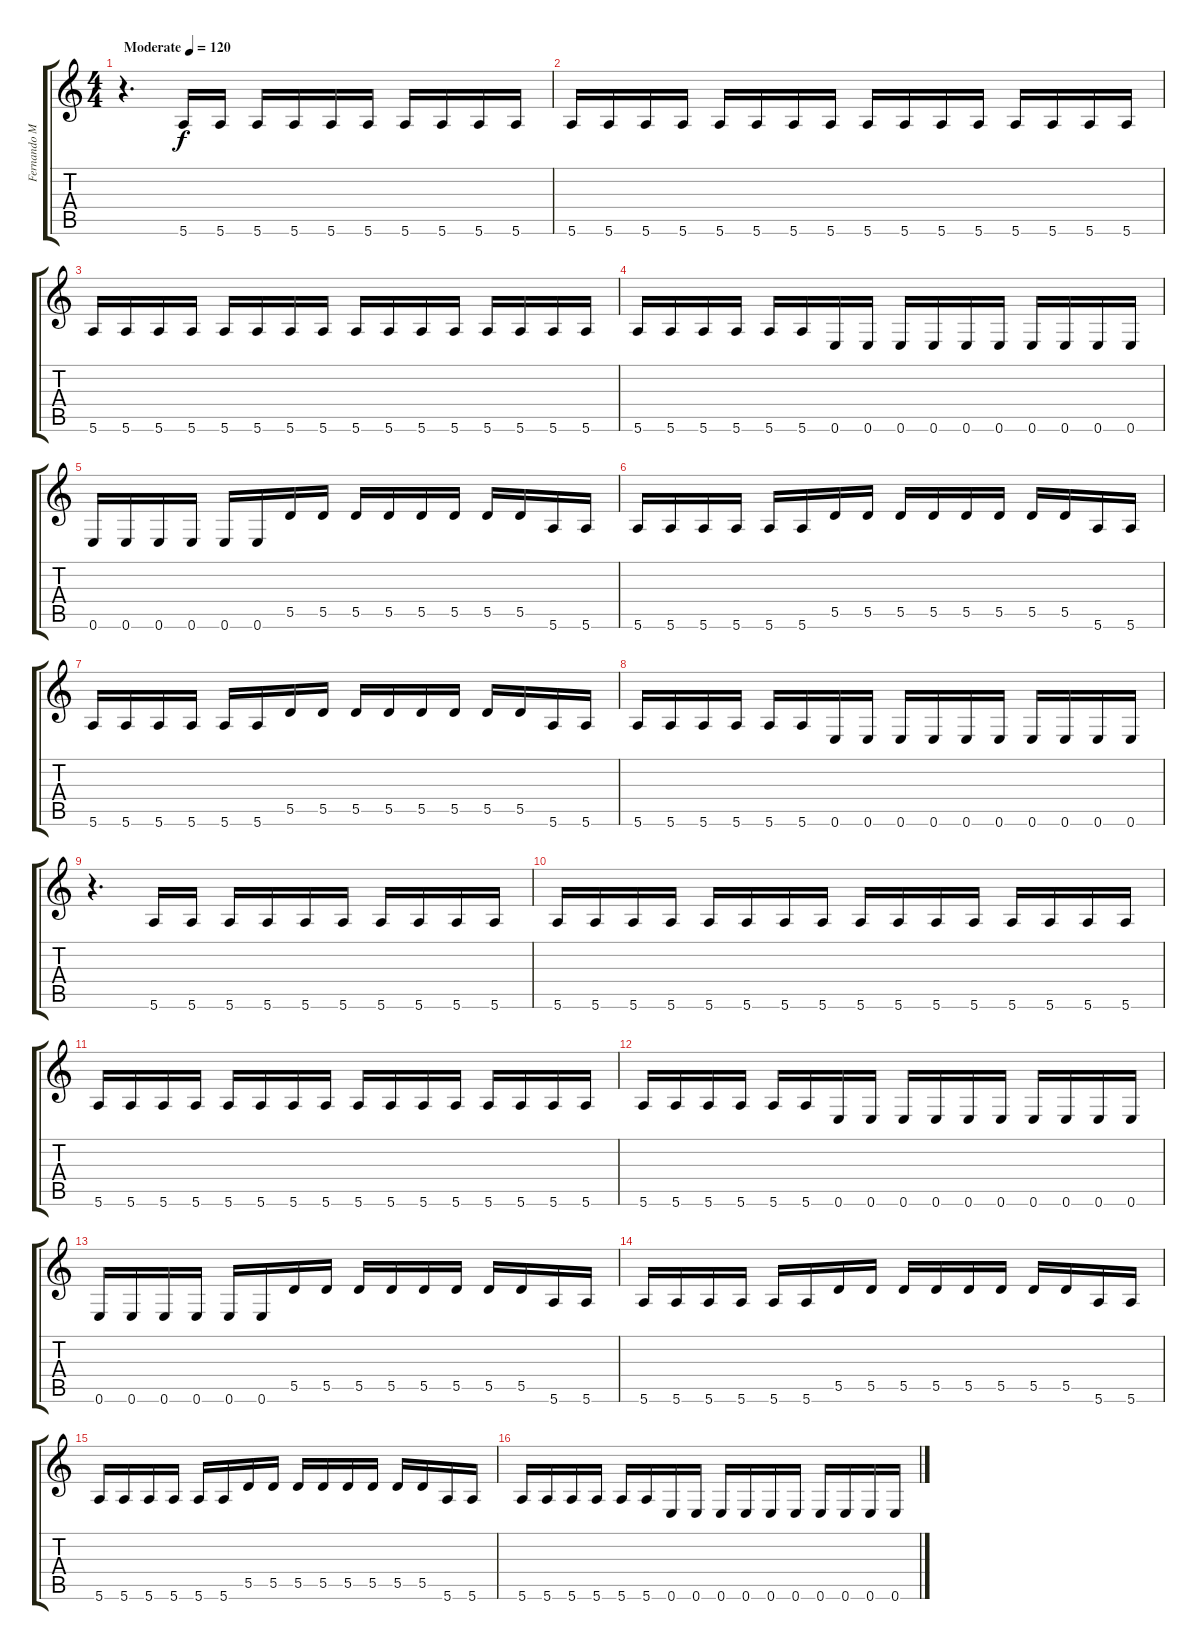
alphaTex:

\track ("Fernando Madina (Bajo)" "Fernando M") {instrument electricbasspick}
\staff {score tabs}
\tuning (E4 B3 G3 D3 A2 E2) {hide}
\ts (4 4)
\tempo (120 "Moderate")
\clef g2
\ks c
r.4{d dy f instrument electricbasspick} 5.6.16 5.6.16 5.6.16 5.6.16 5.6.16 5.6.16 5.6.16 5.6.16 5.6.16 5.6.16 |
5.6.16 5.6.16 5.6.16 5.6.16 5.6.16 5.6.16 5.6.16 5.6.16 5.6.16 5.6.16 5.6.16 5.6.16 5.6.16 5.6.16 5.6.16 5.6.16 |
5.6.16 5.6.16 5.6.16 5.6.16 5.6.16 5.6.16 5.6.16 5.6.16 5.6.16 5.6.16 5.6.16 5.6.16 5.6.16 5.6.16 5.6.16 5.6.16 |
5.6.16 5.6.16 5.6.16 5.6.16 5.6.16 5.6.16 0.6.16 0.6.16 0.6.16 0.6.16 0.6.16 0.6.16 0.6.16 0.6.16 0.6.16 0.6.16 |
0.6.16 0.6.16 0.6.16 0.6.16 0.6.16 0.6.16 5.5.16 5.5.16 5.5.16 5.5.16 5.5.16 5.5.16 5.5.16 5.5.16 5.6.16 5.6.16 |
5.6.16 5.6.16 5.6.16 5.6.16 5.6.16 5.6.16 5.5.16 5.5.16 5.5.16 5.5.16 5.5.16 5.5.16 5.5.16 5.5.16 5.6.16 5.6.16 |
5.6.16 5.6.16 5.6.16 5.6.16 5.6.16 5.6.16 5.5.16 5.5.16 5.5.16 5.5.16 5.5.16 5.5.16 5.5.16 5.5.16 5.6.16 5.6.16 |
5.6.16 5.6.16 5.6.16 5.6.16 5.6.16 5.6.16 0.6.16 0.6.16 0.6.16 0.6.16 0.6.16 0.6.16 0.6.16 0.6.16 0.6.16 0.6.16 |
r.4{d} 5.6.16 5.6.16 5.6.16 5.6.16 5.6.16 5.6.16 5.6.16 5.6.16 5.6.16 5.6.16 |
5.6.16 5.6.16 5.6.16 5.6.16 5.6.16 5.6.16 5.6.16 5.6.16 5.6.16 5.6.16 5.6.16 5.6.16 5.6.16 5.6.16 5.6.16 5.6.16 |
5.6.16 5.6.16 5.6.16 5.6.16 5.6.16 5.6.16 5.6.16 5.6.16 5.6.16 5.6.16 5.6.16 5.6.16 5.6.16 5.6.16 5.6.16 5.6.16 |
5.6.16 5.6.16 5.6.16 5.6.16 5.6.16 5.6.16 0.6.16 0.6.16 0.6.16 0.6.16 0.6.16 0.6.16 0.6.16 0.6.16 0.6.16 0.6.16 |
0.6.16 0.6.16 0.6.16 0.6.16 0.6.16 0.6.16 5.5.16 5.5.16 5.5.16 5.5.16 5.5.16 5.5.16 5.5.16 5.5.16 5.6.16 5.6.16 |
5.6.16 5.6.16 5.6.16 5.6.16 5.6.16 5.6.16 5.5.16 5.5.16 5.5.16 5.5.16 5.5.16 5.5.16 5.5.16 5.5.16 5.6.16 5.6.16 |
5.6.16 5.6.16 5.6.16 5.6.16 5.6.16 5.6.16 5.5.16 5.5.16 5.5.16 5.5.16 5.5.16 5.5.16 5.5.16 5.5.16 5.6.16 5.6.16 |
5.6.16 5.6.16 5.6.16 5.6.16 5.6.16 5.6.16 0.6.16 0.6.16 0.6.16 0.6.16 0.6.16 0.6.16 0.6.16 0.6.16 0.6.16 0.6.16
